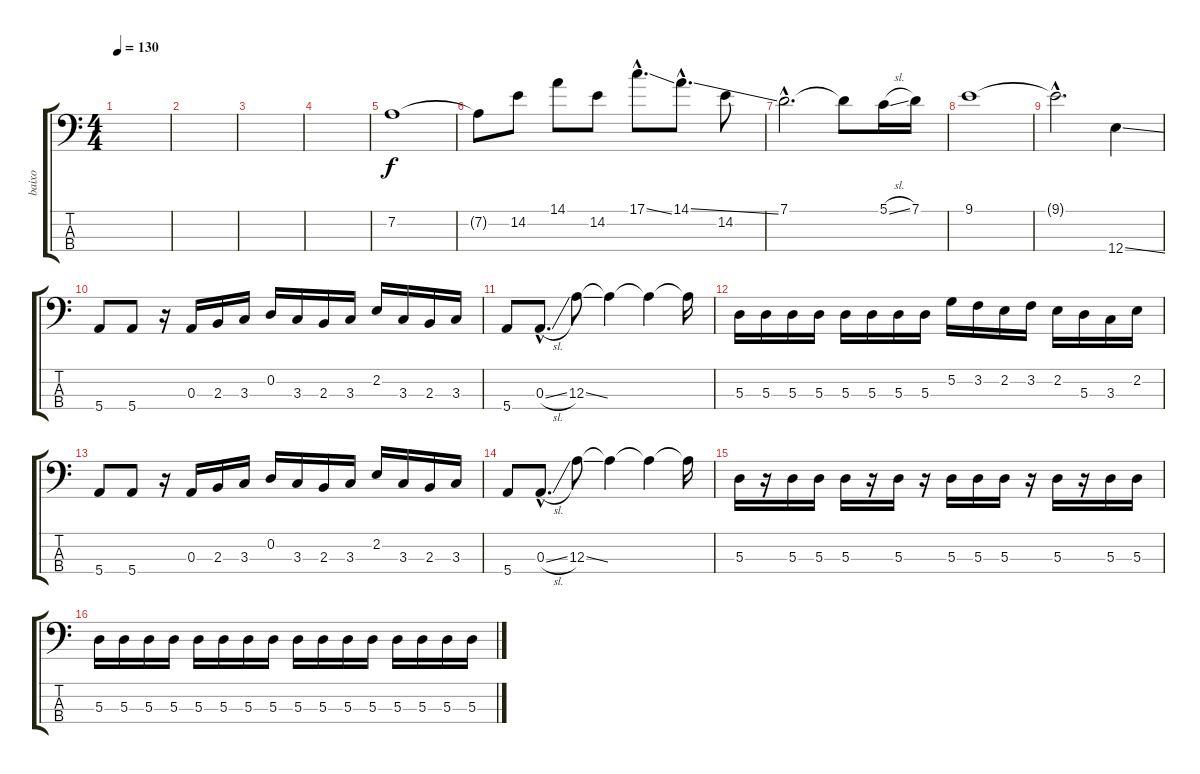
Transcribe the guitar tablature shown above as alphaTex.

\track ("baixo" "baixo") {instrument electricbassfinger}
\staff {score tabs}
\tuning (G2 D2 A1 E1) {hide}
\ts (4 4)
\tempo 130
\clef f4
\ks c
|
|
|
|
7.2.1 |
7.2{t}.8 14.2.8 14.1.8 14.2.8 17.1{ss hac}.8{d} 14.1{ss hac}.8{d} 14.2.8 |
7.1{hac}.2{d} 7.1{t}.8 5.1{sl}.16 7.1.16 |
9.1.1 |
9.1{hac t}.2{d} 12.4{ss}.4 |
5.4.8 5.4.8 r.16 0.3.16 2.3.16 3.3.16 0.2.16 3.3.16 2.3.16 3.3.16 2.2.16 3.3.16 2.3.16 3.3.16 |
5.4.8 0.3{sl hac}.8{d} 12.3{ss}.8 12.3{t}.4 12.3{t}.4 12.3{t}.16 |
5.3.16 5.3.16 5.3.16 5.3.16 5.3.16 5.3.16 5.3.16 5.3.16 5.2.16 3.2.16 2.2.16 3.2.16 2.2.16 5.3.16 3.3.16 2.2.16 |
5.4.8 5.4.8 r.16 0.3.16 2.3.16 3.3.16 0.2.16 3.3.16 2.3.16 3.3.16 2.2.16 3.3.16 2.3.16 3.3.16 |
5.4.8 0.3{sl hac}.8{d} 12.3{ss}.8 12.3{t}.4 12.3{t}.4 12.3{t}.16 |
5.3.16 r.16 5.3.16 5.3.16 5.3.16 r.16 5.3.16 r.16 5.3.16 5.3.16 5.3.16 r.16 5.3.16 r.16 5.3.16 5.3.16 |
5.3.16 5.3.16 5.3.16 5.3.16 5.3.16 5.3.16 5.3.16 5.3.16 5.3.16 5.3.16 5.3.16 5.3.16 5.3.16 5.3.16 5.3.16 5.3.16
